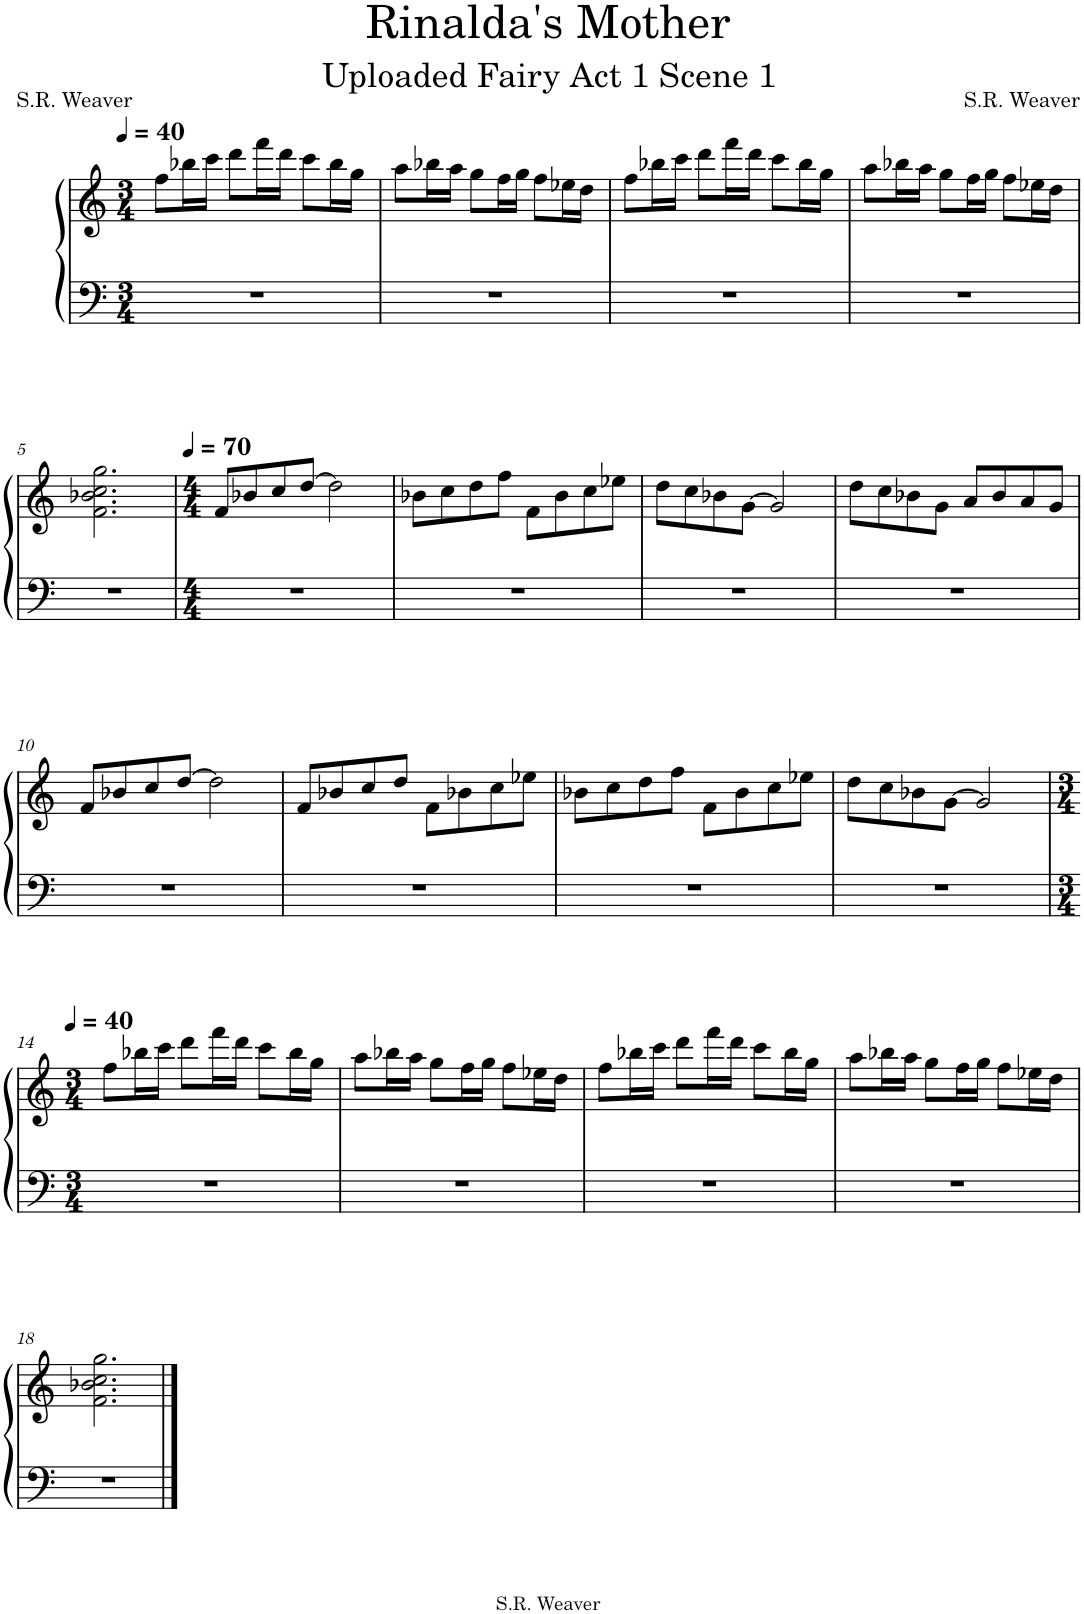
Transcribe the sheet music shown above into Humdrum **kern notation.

**kern	**kern
*part1	*part1
*staff2	*staff1
*I"Piano	*
*I'Pno.	*
*clefF4	*clefG2
*k[]	*k[]
*M3/4	*M3/4
*MM40	*MM40
=1	=1
2.r	8ff\L
.	16bb-X\L
.	16ccc\JJ
.	8ddd\L
.	16fff\L
.	16ddd\JJ
.	8ccc\L
.	16bb-\L
.	16gg\JJ
=2	=2
2.r	8aa\L
.	16bb-X\L
.	16aa\JJ
.	8gg\L
.	16ff\L
.	16gg\JJ
.	8ff\L
.	16ee-X\L
.	16dd\JJ
=3	=3
2.r	8ff\L
.	16bb-X\L
.	16ccc\JJ
.	8ddd\L
.	16fff\L
.	16ddd\JJ
.	8ccc\L
.	16bb-\L
.	16gg\JJ
=4	=4
2.r	8aa\L
.	16bb-X\L
.	16aa\JJ
.	8gg\L
.	16ff\L
.	16gg\JJ
.	8ff\L
.	16ee-X\L
.	16dd\JJ
!!LO:LB:g=z
=5	=5
2.r	2.f\ 2.b-X\ 2.cc\ 2.gg\
=6	=6
*M4/4	*M4/4
*	*MM70
1r	8f/L
.	8b-X/
.	8cc/
.	[8dd/J
.	2dd\]
=7	=7
1r	8b-X\L
.	8cc\
.	8dd\
.	8ff\J
.	8f\L
.	8b-\
.	8cc\
.	8ee-X\J
=8	=8
1r	8dd\L
.	8cc\
.	8b-X\
.	[8g\J
.	2g/]
=9	=9
1r	8dd\L
.	8cc\
.	8b-X\
.	8g\J
.	8a/L
.	8b-/
.	8a/
.	8g/J
!!LO:LB:g=z
=10	=10
1r	8f/L
.	8b-X/
.	8cc/
.	[8dd/J
.	2dd\]
=11	=11
1r	8f/L
.	8b-X/
.	8cc/
.	8dd/J
.	8f\L
.	8b-X\
.	8cc\
.	8ee-X\J
=12	=12
1r	8b-X\L
.	8cc\
.	8dd\
.	8ff\J
.	8f\L
.	8b-\
.	8cc\
.	8ee-X\J
=13	=13
1r	8dd\L
.	8cc\
.	8b-X\
.	[8g\J
.	2g/]
!!LO:LB:g=z
=14	=14
*M3/4	*M3/4
*	*MM40
2.r	8ff\L
.	16bb-X\L
.	16ccc\JJ
.	8ddd\L
.	16fff\L
.	16ddd\JJ
.	8ccc\L
.	16bb-\L
.	16gg\JJ
=15	=15
2.r	8aa\L
.	16bb-X\L
.	16aa\JJ
.	8gg\L
.	16ff\L
.	16gg\JJ
.	8ff\L
.	16ee-X\L
.	16dd\JJ
=16	=16
2.r	8ff\L
.	16bb-X\L
.	16ccc\JJ
.	8ddd\L
.	16fff\L
.	16ddd\JJ
.	8ccc\L
.	16bb-\L
.	16gg\JJ
=17	=17
2.r	8aa\L
.	16bb-X\L
.	16aa\JJ
.	8gg\L
.	16ff\L
.	16gg\JJ
.	8ff\L
.	16ee-X\L
.	16dd\JJ
!!LO:LB:g=z
=18	=18
2.r	2.f\ 2.b-X\ 2.cc\ 2.gg\
==	==
*-	*-
